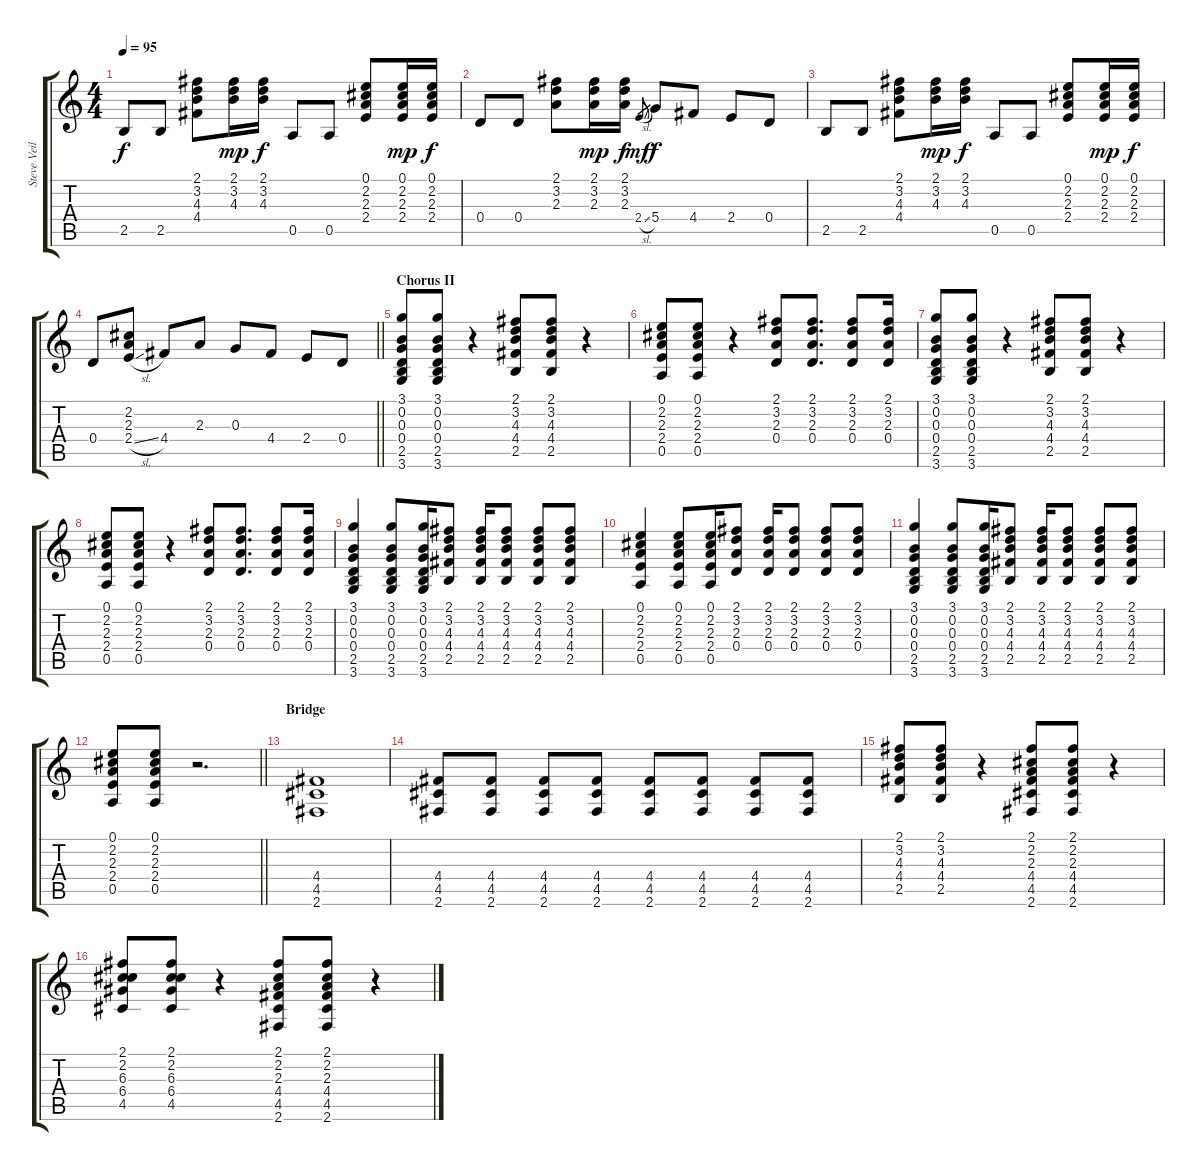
\track ("Steve Veilleux" "Steve Veil") {instrument acousticguitarsteel}
\staff {score tabs}
\tuning (E4 B3 G3 D3 A2 E2) {hide}
\ts (4 4)
\tempo 95
\clef g2
\ks c
2.5.8{dy f} 2.5.8 (2.1 3.2 4.3 4.4).8 (2.1 3.2 4.3).16{dy mp} (2.1 3.2 4.3).16{dy f} 0.5.8 0.5.8 (0.1 2.2 2.3 2.4).8 (0.1 2.2 2.3 2.4).16{dy mp} (0.1 2.2 2.3 2.4).16{dy f} |
0.4.8 0.4.8 (2.1 3.2 2.3).8 (2.1 3.2 2.3).16{dy mp} (2.1 3.2 2.3).16{dy f} 2.4{sl}.8{gr dy mf} 5.4.8{dy f} 4.4.8 2.4.8 0.4.8 |
2.5.8 2.5.8 (2.1 3.2 4.3 4.4).8 (2.1 3.2 4.3).16{dy mp} (2.1 3.2 4.3).16{dy f} 0.5.8 0.5.8 (0.1 2.2 2.3 2.4).8 (0.1 2.2 2.3 2.4).16{dy mp} (0.1 2.2 2.3 2.4).16{dy f} |
\barLineRight lightlight
0.4.8 (2.2 2.3 2.4{sl}).8 4.4.8 2.3.8 0.3.8 4.4.8 2.4.8 0.4.8 |
\section ("" "Chorus II")
(3.1 0.2 0.3 0.4 2.5 3.6).8{volume 12 instrument electricguitarclean} (3.1 0.2 0.3 0.4 2.5 3.6).8 r.4 (2.1 3.2 4.3 4.4 2.5).8 (2.1 3.2 4.3 4.4 2.5).8 r.4 |
(0.1 2.2 2.3 2.4 0.5).8 (0.1 2.2 2.3 2.4 0.5).8 r.4 (2.1 3.2 2.3 0.4).8 (2.1 3.2 2.3 0.4).8{d} (2.1 3.2 2.3 0.4).8 (2.1 3.2 2.3 0.4).16 |
(3.1 0.2 0.3 0.4 2.5 3.6).8 (3.1 0.2 0.3 0.4 2.5 3.6).8 r.4 (2.1 3.2 4.3 4.4 2.5).8 (2.1 3.2 4.3 4.4 2.5).8 r.4 |
(0.1 2.2 2.3 2.4 0.5).8 (0.1 2.2 2.3 2.4 0.5).8 r.4 (2.1 3.2 2.3 0.4).8 (2.1 3.2 2.3 0.4).8{d} (2.1 3.2 2.3 0.4).8 (2.1 3.2 2.3 0.4).16 |
(3.1 0.2 0.3 0.4 2.5 3.6).4 (3.1 0.2 0.3 0.4 2.5 3.6).8 (3.1 0.2 0.3 0.4 2.5 3.6).16 (2.1 3.2 4.3 4.4 2.5).8 (2.1 3.2 4.3 4.4 2.5).16 (2.1 3.2 4.3 4.4 2.5).8 (2.1 3.2 4.3 4.4 2.5).8 (2.1 3.2 4.3 4.4 2.5).8 |
(0.1 2.2 2.3 2.4 0.5).4 (0.1 2.2 2.3 2.4 0.5).8 (0.1 2.2 2.3 2.4 0.5).16 (2.1 3.2 2.3 0.4).8 (2.1 3.2 2.3 0.4).16 (2.1 3.2 2.3 0.4).8 (2.1 3.2 2.3 0.4).8 (2.1 3.2 2.3 0.4).8 |
(3.1 0.2 0.3 0.4 2.5 3.6).4 (3.1 0.2 0.3 0.4 2.5 3.6).8 (3.1 0.2 0.3 0.4 2.5 3.6).16 (2.1 3.2 4.3 4.4 2.5).8 (2.1 3.2 4.3 4.4 2.5).16 (2.1 3.2 4.3 4.4 2.5).8 (2.1 3.2 4.3 4.4 2.5).8 (2.1 3.2 4.3 4.4 2.5).8 |
\barLineRight lightlight
(0.1 2.2 2.3 2.4 0.5).8 (0.1 2.2 2.3 2.4 0.5).8 r.2{d} |
\section ("" "Bridge")
(4.4 4.5 2.6).1 |
(4.4 4.5 2.6).8 (4.4 4.5 2.6).8 (4.4 4.5 2.6).8 (4.4 4.5 2.6).8 (4.4 4.5 2.6).8 (4.4 4.5 2.6).8 (4.4 4.5 2.6).8 (4.4 4.5 2.6).8 |
(2.1 3.2 4.3 4.4 2.5).8 (2.1 3.2 4.3 4.4 2.5).8 r.4 (2.1 2.2 2.3 4.4 4.5 2.6).8 (2.1 2.2 2.3 4.4 4.5 2.6).8 r.4 |
(2.1 2.2 6.3 6.4 4.5).8 (2.1 2.2 6.3 6.4 4.5).8 r.4 (2.1 2.2 2.3 4.4 4.5 2.6).8 (2.1 2.2 2.3 4.4 4.5 2.6).8 r.4
